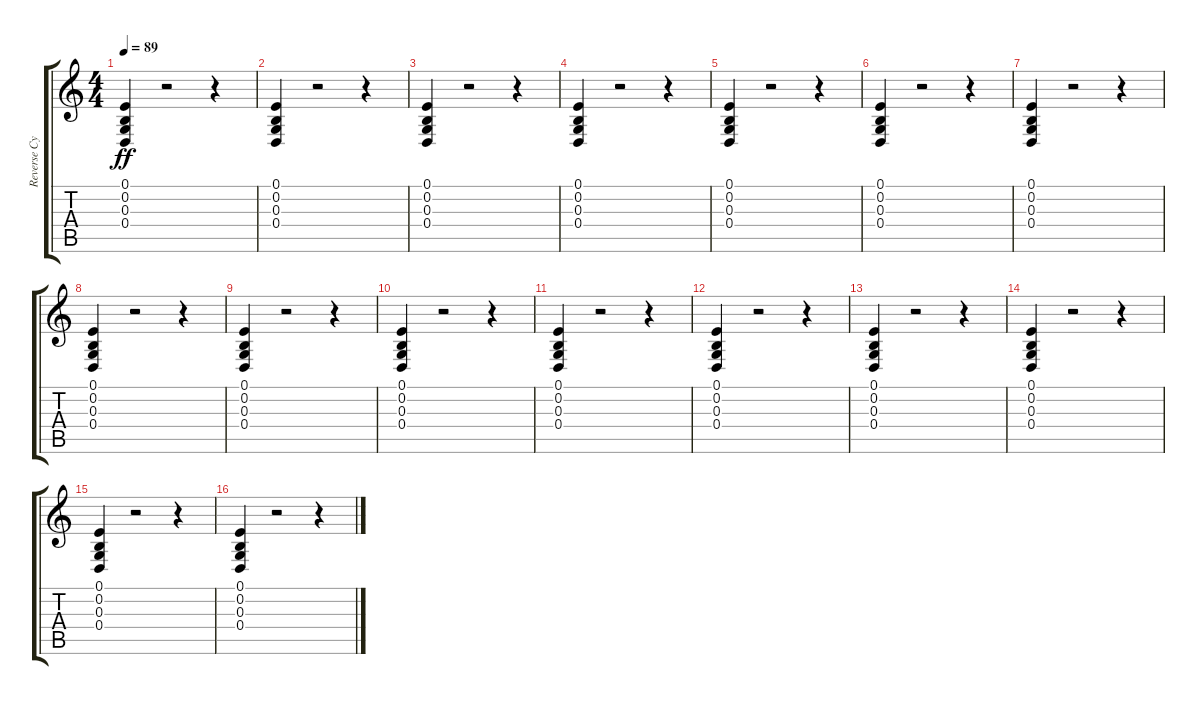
\track ("Reverse Cymbal" "Reverse Cy") {instrument reversecymbal}
\staff {score tabs}
\tuning (E4 B3 G3 D3 A2 E2) {hide}
\ts (4 4)
\tempo 89
\clef g2
\ks c
(0.1 0.2 0.3 0.4).4{dy ff} r.2 r.4 |
(0.1 0.2 0.3 0.4).4 r.2 r.4 |
(0.1 0.2 0.3 0.4).4 r.2 r.4 |
(0.1 0.2 0.3 0.4).4 r.2 r.4 |
(0.1 0.2 0.3 0.4).4 r.2 r.4 |
(0.1 0.2 0.3 0.4).4 r.2 r.4 |
(0.1 0.2 0.3 0.4).4 r.2 r.4 |
(0.1 0.2 0.3 0.4).4 r.2 r.4 |
(0.1 0.2 0.3 0.4).4 r.2 r.4 |
(0.1 0.2 0.3 0.4).4 r.2 r.4 |
(0.1 0.2 0.3 0.4).4 r.2 r.4 |
(0.1 0.2 0.3 0.4).4 r.2 r.4 |
(0.1 0.2 0.3 0.4).4 r.2 r.4 |
(0.1 0.2 0.3 0.4).4 r.2 r.4 |
(0.1 0.2 0.3 0.4).4 r.2 r.4 |
(0.1 0.2 0.3 0.4).4 r.2 r.4
